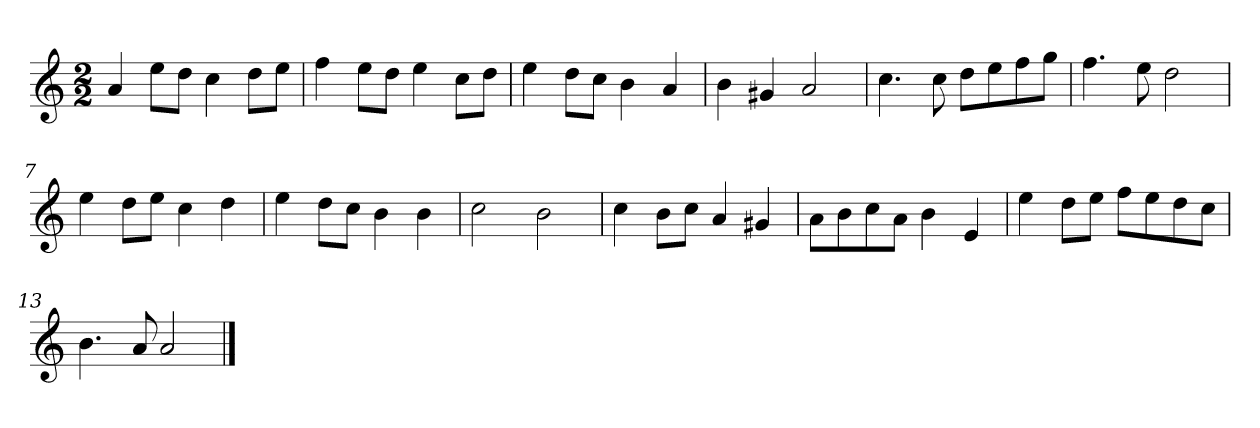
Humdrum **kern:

**kern
*part1
*staff1
*k[]
*M2/2
*MM120
=1
4a
8eeL
8ddJ
4cc
8ddL
8eeJ
=2
4ff
8eeL
8ddJ
4ee
8ccL
8ddJ
=3
4ee
8ddL
8ccJ
4b
4a
=4
4b
4g#X
2a
=5
4.cc
8cc
8ddL
8ee
8ff
8ggJ
=6
4.ff
8ee
2dd
=7
4ee
8ddL
8eeJ
4cc
4dd
=8
4ee
8ddL
8ccJ
4b
4b
=9
2cc
2b
=10
4cc
8bL
8ccJ
4a
4g#X
=11
8aL
8b
8cc
8aJ
4b
4e
=12
4ee
8ddL
8eeJ
8ffL
8ee
8dd
8ccJ
=13
4.b
8a
2a
==
*-
